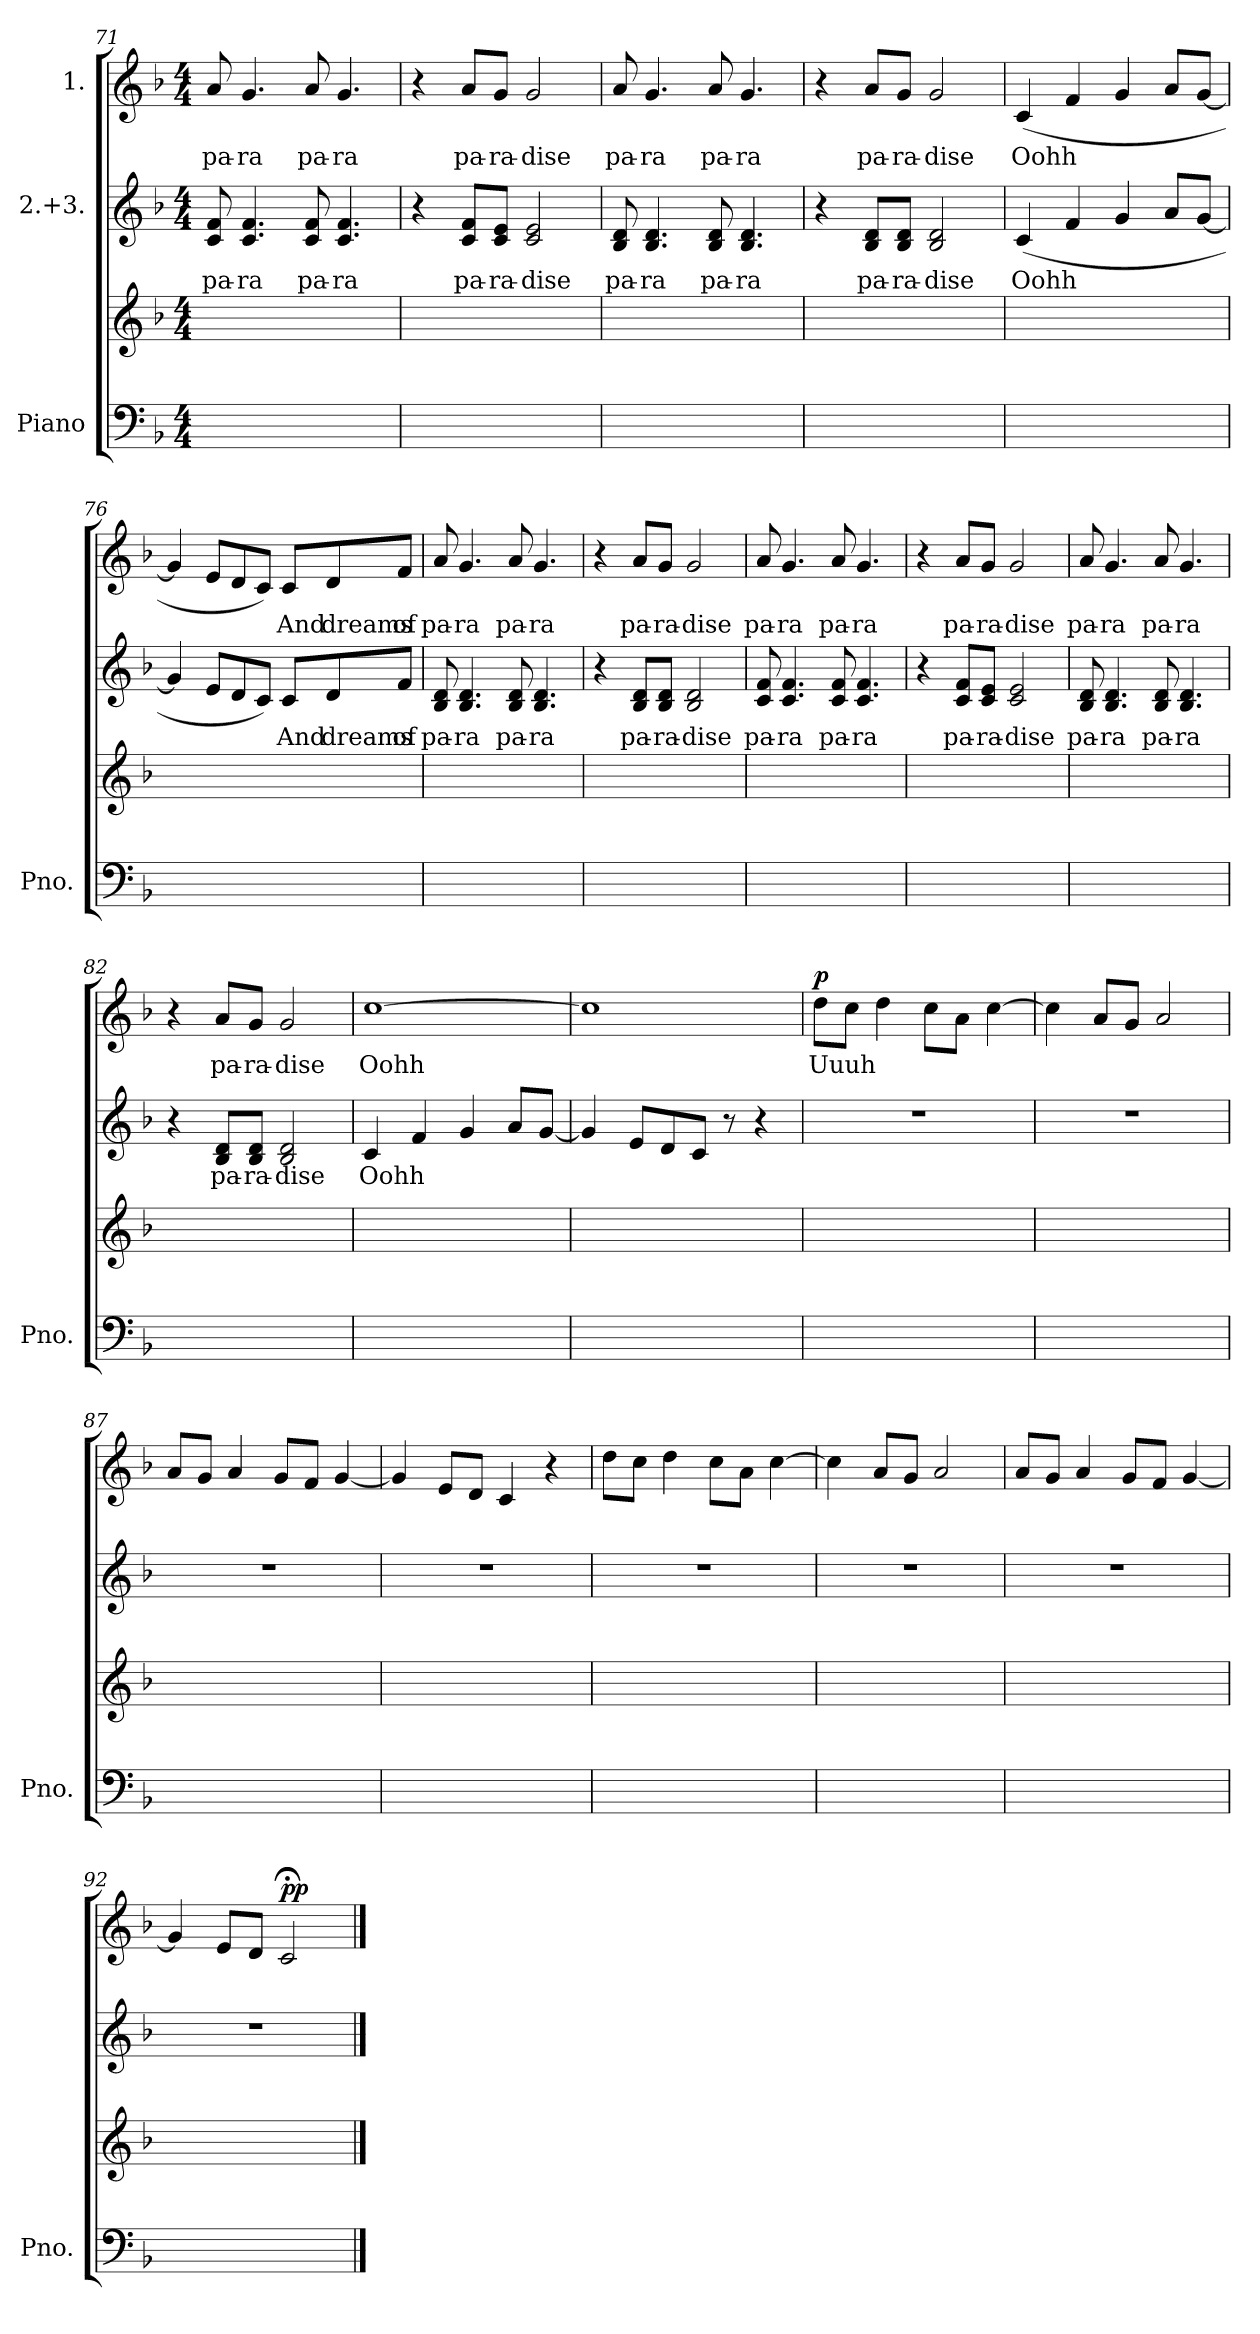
**kern	**kern	**kern	**text	**kern	**text	**dynam
*part3	*part3	*part2	*part2	*part1	*part1	*part1
*staff4	*staff3	*staff2	*staff2	*staff1	*staff1	*staff1
*I"Piano	*	*I"2.+3.	*	*I"1.	*	*
*I'Pno.	*	*	*	*	*	*
*clefF4	*clefG2	*clefG2	*	*clefG2	*	*
*k[b-]	*k[b-]	*k[b-]	*	*k[b-]	*	*
*M4/4	*M4/4	*M4/4	*	*M4/4	*	*
=71	=71	=71	=71	=71	=71	=71
!	!	!	!LO:LY:b	!	!LO:LY:b	!
1ryy	1ryy	8c/ 8f/	pa-	8a/	pa-	.
!	!	!	!LO:LY:b	!	!LO:LY:b	!
.	.	4.c/ 4.f/	-ra	4.g/	-ra	.
!	!	!	!LO:LY:b	!	!LO:LY:b	!
.	.	8c/ 8f/	pa-	8a/	pa-	.
!	!	!	!LO:LY:b	!	!LO:LY:b	!
.	.	4.c/ 4.f/	-ra	4.g/	-ra	.
=72	=72	=72	=72	=72	=72	=72
1ryy	1ryy	4r	.	4r	.	.
!	!	!	!LO:LY:b	!	!LO:LY:b	!
.	.	8c/ 8f/L	pa-	8a/L	pa-	.
!	!	!	!LO:LY:b	!	!LO:LY:b	!
.	.	8c/ 8e/J	-ra-	8g/J	-ra-	.
!	!	!	!LO:LY:b	!	!LO:LY:b	!
.	.	2c/ 2e/	-dise	2g/	-dise	.
=73	=73	=73	=73	=73	=73	=73
!	!	!	!LO:LY:b	!	!LO:LY:b	!
1ryy	1ryy	8B-/ 8d/	pa-	8a/	pa-	.
!	!	!	!LO:LY:b	!	!LO:LY:b	!
.	.	4.B-/ 4.d/	-ra	4.g/	-ra	.
!	!	!	!LO:LY:b	!	!LO:LY:b	!
.	.	8B-/ 8d/	pa-	8a/	pa-	.
!	!	!	!LO:LY:b	!	!LO:LY:b	!
.	.	4.B-/ 4.d/	-ra	4.g/	-ra	.
=74	=74	=74	=74	=74	=74	=74
1ryy	1ryy	4r	.	4r	.	.
!	!	!	!LO:LY:b	!	!LO:LY:b	!
.	.	8B-/ 8d/L	pa-	8a/L	pa-	.
!	!	!	!LO:LY:b	!	!LO:LY:b	!
.	.	8B-/ 8d/J	-ra-	8g/J	-ra-	.
!	!	!	!LO:LY:b	!	!LO:LY:b	!
.	.	2B-/ 2d/	-dise	2g/	-dise	.
!!LO:LB:g=z
=75	=75	=75	=75	=75	=75	=75
!	!	!	!LO:LY:b	!	!LO:LY:b	!
1ryy	1ryy	(>4c/	Oohh	(>4c/	Oohh	.
.	.	4f/	.	4f/	.	.
.	.	4g/	.	4g/	.	.
.	.	8a/L	.	8a/L	.	.
.	.	[8g/J	.	[8g/J	.	.
=76	=76	=76	=76	=76	=76	=76
1ryy	1ryy	4g/]	.	4g/]	.	.
.	.	8e/L	.	8e/L	.	.
.	.	8d/	.	8d/	.	.
.	.	8c/J)	.	8c/J)	.	.
!	!	!	!LO:LY:b	!	!LO:LY:b	!
.	.	8c/L	And	8c/L	And	.
!	!	!	!LO:LY:b	!	!LO:LY:b	!
.	.	8d/	dreams	8d/	dreams	.
!	!	!	!LO:LY:b	!	!LO:LY:b	!
.	.	8f/J	of	8f/J	of	.
=77	=77	=77	=77	=77	=77	=77
!	!	!	!LO:LY:b	!	!LO:LY:b	!
1ryy	1ryy	8B-/ 8d/	pa-	8a/	pa-	.
!	!	!	!LO:LY:b	!	!LO:LY:b	!
.	.	4.B-/ 4.d/	-ra	4.g/	-ra	.
!	!	!	!LO:LY:b	!	!LO:LY:b	!
.	.	8B-/ 8d/	pa-	8a/	pa-	.
!	!	!	!LO:LY:b	!	!LO:LY:b	!
.	.	4.B-/ 4.d/	-ra	4.g/	-ra	.
=78	=78	=78	=78	=78	=78	=78
1ryy	1ryy	4r	.	4r	.	.
!	!	!	!LO:LY:b	!	!LO:LY:b	!
.	.	8B-/ 8d/L	pa-	8a/L	pa-	.
!	!	!	!LO:LY:b	!	!LO:LY:b	!
.	.	8B-/ 8d/J	-ra-	8g/J	-ra-	.
!	!	!	!LO:LY:b	!	!LO:LY:b	!
.	.	2B-/ 2d/	-dise	2g/	-dise	.
=79	=79	=79	=79	=79	=79	=79
!	!	!	!LO:LY:b	!	!LO:LY:b	!
1ryy	1ryy	8c/ 8f/	pa-	8a/	pa-	.
!	!	!	!LO:LY:b	!	!LO:LY:b	!
.	.	4.c/ 4.f/	-ra	4.g/	-ra	.
!	!	!	!LO:LY:b	!	!LO:LY:b	!
.	.	8c/ 8f/	pa-	8a/	pa-	.
!	!	!	!LO:LY:b	!	!LO:LY:b	!
.	.	4.c/ 4.f/	-ra	4.g/	-ra	.
=80	=80	=80	=80	=80	=80	=80
1ryy	1ryy	4r	.	4r	.	.
!	!	!	!LO:LY:b	!	!LO:LY:b	!
.	.	8c/ 8f/L	pa-	8a/L	pa-	.
!	!	!	!LO:LY:b	!	!LO:LY:b	!
.	.	8c/ 8e/J	-ra-	8g/J	-ra-	.
!	!	!	!LO:LY:b	!	!LO:LY:b	!
.	.	2c/ 2e/	-dise	2g/	-dise	.
!!LO:LB:g=z
=81	=81	=81	=81	=81	=81	=81
!	!	!	!LO:LY:b	!	!LO:LY:b	!
1ryy	1ryy	8B-/ 8d/	pa-	8a/	pa-	.
!	!	!	!LO:LY:b	!	!LO:LY:b	!
.	.	4.B-/ 4.d/	-ra	4.g/	-ra	.
!	!	!	!LO:LY:b	!	!LO:LY:b	!
.	.	8B-/ 8d/	pa-	8a/	pa-	.
!	!	!	!LO:LY:b	!	!LO:LY:b	!
.	.	4.B-/ 4.d/	-ra	4.g/	-ra	.
=82	=82	=82	=82	=82	=82	=82
1ryy	1ryy	4r	.	4r	.	.
!	!	!	!LO:LY:b	!	!LO:LY:b	!
.	.	8B-/ 8d/L	pa-	8a/L	pa-	.
!	!	!	!LO:LY:b	!	!LO:LY:b	!
.	.	8B-/ 8d/J	-ra-	8g/J	-ra-	.
!	!	!	!LO:LY:b	!	!LO:LY:b	!
.	.	2B-/ 2d/	-dise	2g/	-dise	.
=83	=83	=83	=83	=83	=83	=83
!	!	!	!LO:LY:b	!	!LO:LY:b	!
1ryy	1ryy	4c/	Oohh	[1cc	Oohh	.
.	.	4f/	.	.	.	.
.	.	4g/	.	.	.	.
.	.	8a/L	.	.	.	.
.	.	[8g/J	.	.	.	.
=84	=84	=84	=84	=84	=84	=84
1ryy	1ryy	4g/]	.	1cc]	.	.
.	.	8e/L	.	.	.	.
.	.	8d/	.	.	.	.
.	.	8c/J	.	.	.	.
.	.	8r	.	.	.	.
.	.	4r	.	.	.	.
=85	=85	=85	=85	=85	=85	=85
!	!	!	!	!	!LO:LY:b	!LO:DY:b
1ryy	1ryy	1r	.	8dd\L	Uuuh	p
.	.	.	.	8cc\J	.	.
.	.	.	.	4dd\	.	.
.	.	.	.	8cc\L	.	.
.	.	.	.	8a\J	.	.
.	.	.	.	[4cc\	.	.
=86	=86	=86	=86	=86	=86	=86
1ryy	1ryy	1r	.	4cc\]	.	.
.	.	.	.	8a/L	.	.
.	.	.	.	8g/J	.	.
.	.	.	.	2a/	.	.
=87	=87	=87	=87	=87	=87	=87
1ryy	1ryy	1r	.	8a/L	.	.
.	.	.	.	8g/J	.	.
.	.	.	.	4a/	.	.
.	.	.	.	8g/L	.	.
.	.	.	.	8f/J	.	.
.	.	.	.	[4g/	.	.
!!LO:LB:g=z
=88	=88	=88	=88	=88	=88	=88
1ryy	1ryy	1r	.	4g/]	.	.
.	.	.	.	8e/L	.	.
.	.	.	.	8d/J	.	.
.	.	.	.	4c/	.	.
.	.	.	.	4r	.	.
=89	=89	=89	=89	=89	=89	=89
1ryy	1ryy	1r	.	8dd\L	.	.
.	.	.	.	8cc\J	.	.
.	.	.	.	4dd\	.	.
.	.	.	.	8cc\L	.	.
.	.	.	.	8a\J	.	.
.	.	.	.	[4cc\	.	.
=90	=90	=90	=90	=90	=90	=90
1ryy	1ryy	1r	.	4cc\]	.	.
.	.	.	.	8a/L	.	.
.	.	.	.	8g/J	.	.
.	.	.	.	2a/	.	.
=91	=91	=91	=91	=91	=91	=91
1ryy	1ryy	1r	.	8a/L	.	.
.	.	.	.	8g/J	.	.
.	.	.	.	4a/	.	.
.	.	.	.	8g/L	.	.
.	.	.	.	8f/J	.	.
.	.	.	.	[4g/	.	.
=92	=92	=92	=92	=92	=92	=92
1ryy	1ryy	1r	.	4g/]	.	.
.	.	.	.	8e/L	.	.
.	.	.	.	8d/J	.	.
!	!	!	!	!	!	!LO:DY:b
.	.	.	.	2c;</	.	pp
==	==	==	==	==	==	==
*-	*-	*-	*-	*-	*-	*-
